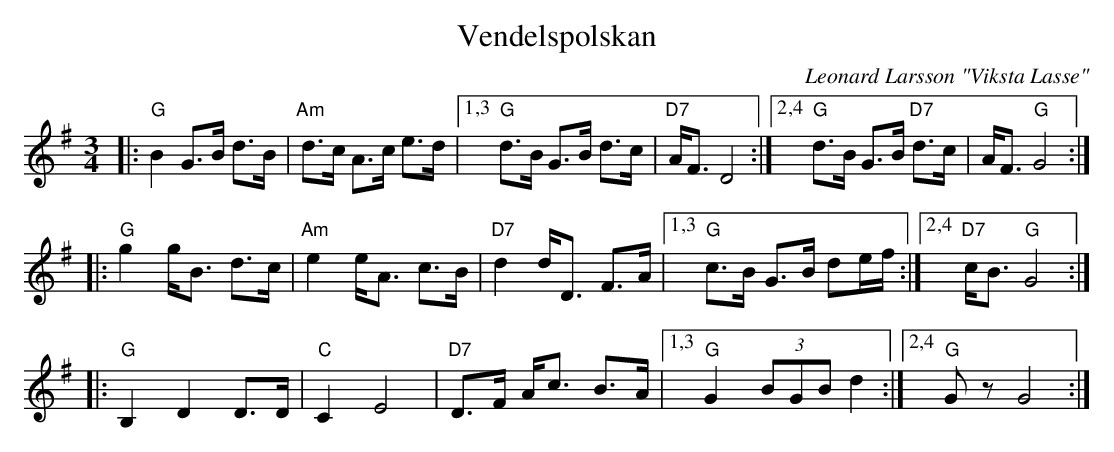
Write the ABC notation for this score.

X:1
T: Vendelspolskan
C: Leonard Larsson "Viksta Lasse"
M: 3/4
L: 1/8
K: G
|: "G"B2 G>B d>B | "Am"d>c A>c e>d \
|1,3 "G"d>B G>B d>c | "D7"A<F D4 \
:|2,4 "G"d>B G>B "D7"d>c | A<F "G"G4 :|
|: "G"g2 g<B d>c | "Am"e2 e<A c>B | "D7"d2 d<D F>A \
|1,3 "G"c>B G>B de/f/ :|2,4 "D7"c<B "G"G4 :|
|: "G"B,2 D2 D>D | "C"C2 E4 | "D7"D>F A<c B>A \
|1,3 "G"G2 (3BGB d2 :|2,4 "G"Gz G4 :|
